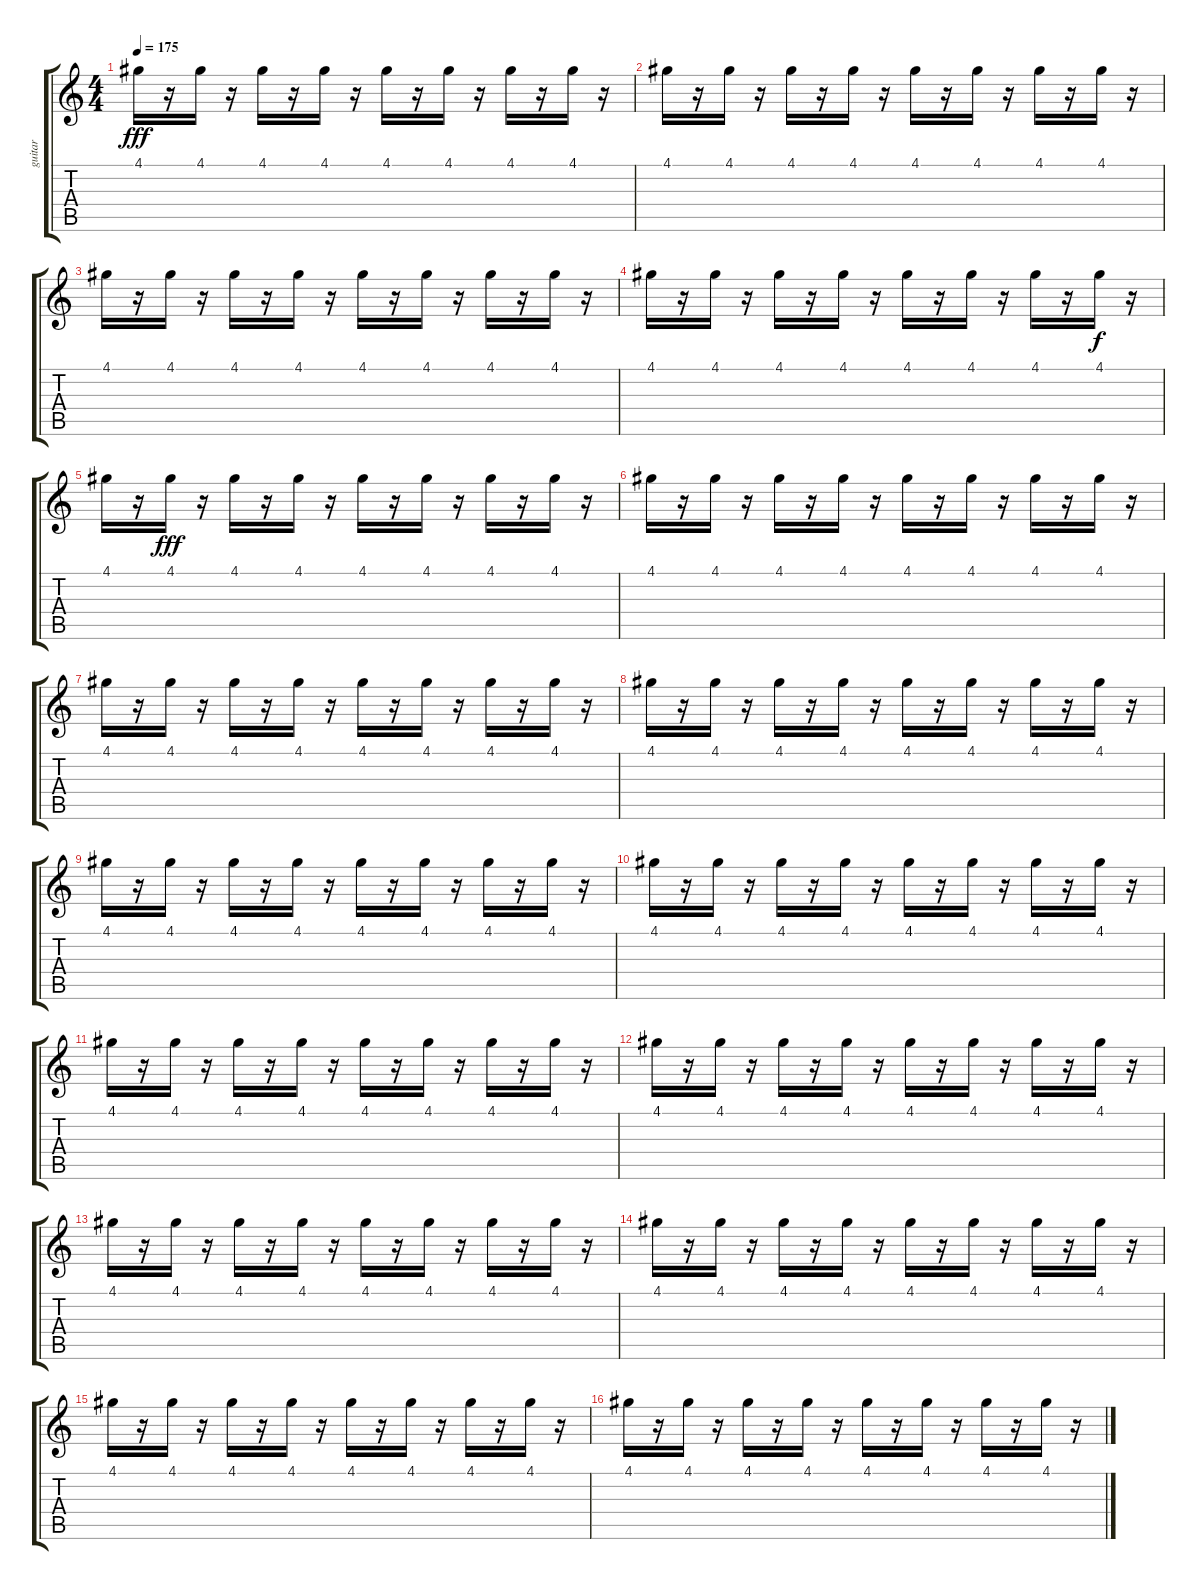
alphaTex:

\track ("guitar" "guitar") {instrument overdrivenguitar}
\staff {score tabs}
\tuning (E4 B3 G3 D3 A2 E2) {hide}
\ts (4 4)
\tempo 175
\clef g2
\ks c
4.1.16{dy fff} r.16 4.1.16 r.16 4.1.16 r.16 4.1.16 r.16 4.1.16 r.16 4.1.16 r.16 4.1.16 r.16 4.1.16 r.16 |
4.1.16 r.16 4.1.16 r.16 4.1.16 r.16 4.1.16 r.16 4.1.16 r.16 4.1.16 r.16 4.1.16 r.16 4.1.16 r.16 |
4.1.16 r.16 4.1.16 r.16 4.1.16 r.16 4.1.16 r.16 4.1.16 r.16 4.1.16 r.16 4.1.16 r.16 4.1.16 r.16 |
4.1.16 r.16 4.1.16 r.16 4.1.16 r.16 4.1.16 r.16 4.1.16 r.16 4.1.16 r.16 4.1.16 r.16 4.1.16{dy f} r.16 |
4.1.16 r.16 4.1.16{dy fff} r.16 4.1.16 r.16 4.1.16 r.16 4.1.16 r.16 4.1.16 r.16 4.1.16 r.16 4.1.16 r.16 |
4.1.16 r.16 4.1.16 r.16 4.1.16 r.16 4.1.16 r.16 4.1.16 r.16 4.1.16 r.16 4.1.16 r.16 4.1.16 r.16 |
4.1.16 r.16 4.1.16 r.16 4.1.16 r.16 4.1.16 r.16 4.1.16 r.16 4.1.16 r.16 4.1.16 r.16 4.1.16 r.16 |
4.1.16 r.16 4.1.16 r.16 4.1.16 r.16 4.1.16 r.16 4.1.16 r.16 4.1.16 r.16 4.1.16 r.16 4.1.16 r.16 |
4.1.16 r.16 4.1.16 r.16 4.1.16 r.16 4.1.16 r.16 4.1.16 r.16 4.1.16 r.16 4.1.16 r.16 4.1.16 r.16 |
4.1.16 r.16 4.1.16 r.16 4.1.16 r.16 4.1.16 r.16 4.1.16 r.16 4.1.16 r.16 4.1.16 r.16 4.1.16 r.16 |
4.1.16 r.16 4.1.16 r.16 4.1.16 r.16 4.1.16 r.16 4.1.16 r.16 4.1.16 r.16 4.1.16 r.16 4.1.16 r.16 |
4.1.16 r.16 4.1.16 r.16 4.1.16 r.16 4.1.16 r.16 4.1.16 r.16 4.1.16 r.16 4.1.16 r.16 4.1.16 r.16 |
4.1.16 r.16 4.1.16 r.16 4.1.16 r.16 4.1.16 r.16 4.1.16 r.16 4.1.16 r.16 4.1.16 r.16 4.1.16 r.16 |
4.1.16 r.16 4.1.16 r.16 4.1.16 r.16 4.1.16 r.16 4.1.16 r.16 4.1.16 r.16 4.1.16 r.16 4.1.16 r.16 |
4.1.16 r.16 4.1.16 r.16 4.1.16 r.16 4.1.16 r.16 4.1.16 r.16 4.1.16 r.16 4.1.16 r.16 4.1.16 r.16 |
4.1.16 r.16 4.1.16 r.16 4.1.16 r.16 4.1.16 r.16 4.1.16 r.16 4.1.16 r.16 4.1.16 r.16 4.1.16 r.16
